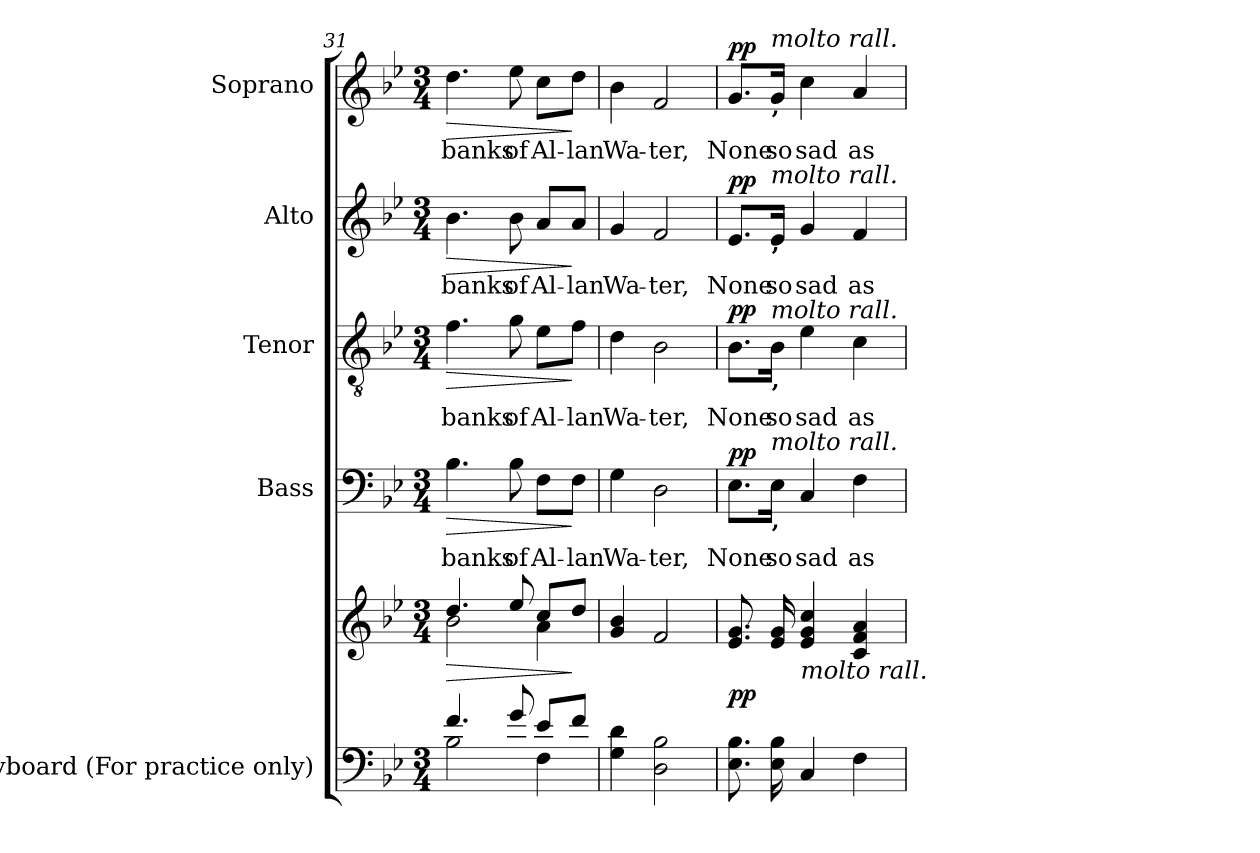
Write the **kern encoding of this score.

**kern	**kern	**dynam	**kern	**text	**dynam	**kern	**text	**dynam	**kern	**text	**dynam	**kern	**text	**dynam
*part5	*part5	*part5	*part4	*part4	*part4	*part3	*part3	*part3	*part2	*part2	*part2	*part1	*part1	*part1
*staff6	*staff5	*staff5/6	*staff4	*staff4	*staff4	*staff3	*staff3	*staff3	*staff2	*staff2	*staff2	*staff1	*staff1	*staff1
*I"Keyboard (For practice only)	*	*	*I"Bass	*	*	*I"Tenor	*	*	*I"Alto	*	*	*I"Soprano	*	*
*I'Kbd.	*	*	*I'B.	*	*	*I'T.	*	*	*I'A.	*	*	*I'S.	*	*
*clefF4	*clefG2	*	*clefF4	*	*	*clefGv2	*	*	*clefG2	*	*	*clefG2	*	*
*	*	*	*	*	*	*ITrd7c12	*	*	*	*	*	*	*	*
*k[b-e-]	*k[b-e-]	*	*k[b-e-]	*	*	*k[b-e-]	*	*	*k[b-e-]	*	*	*k[b-e-]	*	*
*B-:	*B-:	*	*B-:	*	*	*B-:	*	*	*B-:	*	*	*B-:	*	*
*M3/4	*M3/4	*	*M3/4	*	*	*M3/4	*	*	*M3/4	*	*	*M3/4	*	*
=31	=31	=31	=31	=31	=31	=31	=31	=31	=31	=31	=31	=31	=31	=31
*^	*	*	*	*	*	*	*	*	*	*	*	*	*	*
!	!	!	!LO:HP:b	!	!	!	!	!	!	!	!	!	!	!	!
*	*	*^	*	*	*	*	*	*	*	*	*	*	*	*	*
!	!	!	!	!	!	!LO:LY:b:color=#000000	!LO:HP:b	!	!	!	!	!	!	!	!	!
!	!	!	!	!	!	!	!	!	!LO:LY:b:color=#000000	!LO:HP:b	!	!	!	!	!	!
!	!	!	!	!	!	!	!	!	!	!	!	!LO:LY:b:color=#000000	!LO:HP:b	!	!	!
!	!	!	!	!	!	!	!	!	!	!	!	!	!	!	!LO:LY:b:color=#000000	!LO:HP:b
4.fi/	2B-i\	4.ddi/	2b-i\	>	4.B-i\	banks	>	4.Fi\	banks	>	4.b-i\	banks	>	4.ddi\	banks	>
!	!	!	!	!	!	!LO:LY:b:color=#000000	!	!	!	!	!	!	!	!	!	!
!	!	!	!	!	!	!	!	!	!LO:LY:b:color=#000000	!	!	!	!	!	!	!
!	!	!	!	!	!	!	!	!	!	!	!	!LO:LY:b:color=#000000	!	!	!	!
!	!	!	!	!	!	!	!	!	!	!	!	!	!	!	!LO:LY:b:color=#000000	!
8gi/	.	8ee-i/	.	.	8B-i\	of	.	8Gi\	of	.	8b-i\	of	.	8ee-i\	of	.
!	!	!	!	!	!	!LO:LY:b:color=#000000	!	!	!	!	!	!	!	!	!	!
!	!	!	!	!	!	!	!	!	!LO:LY:b:color=#000000	!	!	!	!	!	!	!
!	!	!	!	!	!	!	!	!	!	!	!	!LO:LY:b:color=#000000	!	!	!	!
!	!	!	!	!	!	!	!	!	!	!	!	!	!	!	!LO:LY:b:color=#000000	!
8e-i/L	4Fi\	8cci/L	4ai\	.	8Fi\L	Al-	.	8E-i\L	Al-	.	8ai/L	Al-	.	8cci\L	Al-	.
!	!	!	!	!	!	!LO:LY:b:color=#000000	!	!	!	!	!	!	!	!	!	!
!	!	!	!	!	!	!	!	!	!LO:LY:b:color=#000000	!	!	!	!	!	!	!
!	!	!	!	!	!	!	!	!	!	!	!	!LO:LY:b:color=#000000	!	!	!	!
!	!	!	!	!	!	!	!	!	!	!	!	!	!	!	!LO:LY:b:color=#000000	!
8fi/J	.	8ddi/J	.	]	8Fi\J	-lan	]	8Fi\J	-lan	]	8ai/J	-lan	]	8ddi\J	-lan	]
*v	*v	*	*	*	*	*	*	*	*	*	*	*	*	*	*	*
*	*v	*v	*	*	*	*	*	*	*	*	*	*	*	*	*
=32	=32	=32	=32	=32	=32	=32	=32	=32	=32	=32	=32	=32	=32	=32
!	!	!	!	!LO:LY:b:color=#000000	!	!	!	!	!	!	!	!	!	!
!	!	!	!	!	!	!	!LO:LY:b:color=#000000	!	!	!	!	!	!	!
!	!	!	!	!	!	!	!	!	!	!LO:LY:b:color=#000000	!	!	!	!
!	!	!	!	!	!	!	!	!	!	!	!	!	!LO:LY:b:color=#000000	!
4Gi\ 4di	4gi/ 4b-i	.	4Gi\	Wa-	.	4Di\	Wa-	.	4gi/	Wa-	.	4b-i\	Wa-	.
!	!	!	!	!LO:LY:b:color=#000000	!	!	!	!	!	!	!	!	!	!
!	!	!	!	!	!	!	!LO:LY:b:color=#000000	!	!	!	!	!	!	!
!	!	!	!	!	!	!	!	!	!	!LO:LY:b:color=#000000	!	!	!	!
!	!	!	!	!	!	!	!	!	!	!	!	!	!LO:LY:b:color=#000000	!
2Di\ 2B-i	2fi/	.	2Di\	-ter,	.	2BB-i\	-ter,	.	2fi/	-ter,	.	2fi/	-ter,	.
=33	=33	=33	=33	=33	=33	=33	=33	=33	=33	=33	=33	=33	=33	=33
!	!	!	!	!LO:LY:b:color=#000000	!	!	!	!	!	!	!	!	!	!
!	!	!	!	!	!	!	!LO:LY:b:color=#000000	!	!	!	!	!	!	!
!	!	!	!	!	!	!	!	!	!	!LO:LY:b:color=#000000	!	!	!	!
!	!	!	!	!	!	!	!	!	!	!	!	!	!LO:LY:b:color=#000000	!
8.E-i\ 8.B-i	8.e-i/ 8.gi	pp	8.E-i\L	None	pp	8.BB-i\L	None	pp	8.e-i/L	None	pp	8.gi/L	None	pp
!	!	!	!	!LO:LY:b:color=#000000	!	!	!	!	!	!	!	!	!	!
!	!	!	!	!	!	!	!LO:LY:b:color=#000000	!	!	!	!	!	!	!
!	!	!	!	!	!	!	!	!	!	!LO:LY:b:color=#000000	!	!	!	!
!	!	!	!	!	!	!	!	!	!	!	!	!LO:TX:b:B:t=’	!	!
!	!	!	!	!	!	!	!	!	!	!	!	!LO:TX:a:i:t=molto rall.	!	!
!	!	!	!	!	!	!	!	!	!LO:TX:b:B:t=’	!	!	!	!	!
!	!	!	!	!	!	!	!	!	!LO:TX:a:i:t=molto rall.	!	!	!	!	!
!	!	!	!	!	!	!LO:TX:b:B:t=’	!	!	!	!	!	!	!	!
!	!	!	!	!	!	!LO:TX:a:i:t=molto rall.	!	!	!	!	!	!	!	!
!	!	!	!LO:TX:b:B:t=’	!	!	!	!	!	!	!	!	!	!	!
!	!	!	!LO:TX:a:i:t=molto rall.	!	!	!	!	!	!	!	!	!	!	!
!	!	!	!	!	!	!	!	!	!	!	!	!	!LO:LY:b:color=#000000	!
16E-i\ 16B-i	16e-i/ 16gi	.	16E-i\Jk	so	.	16BB-i\Jk	so	.	16e-i/Jk	so	.	16gi/Jk	so	.
!	!	!	!	!LO:LY:b:color=#000000	!	!	!	!	!	!	!	!	!	!
!	!	!	!	!	!	!	!LO:LY:b:color=#000000	!	!	!	!	!	!	!
!	!	!	!	!	!	!	!	!	!	!LO:LY:b:color=#000000	!	!	!	!
!	!LO:TX:b:i:t=molto rall.	!	!	!	!	!	!	!	!	!	!	!	!	!
!	!	!	!	!	!	!	!	!	!	!	!	!	!LO:LY:b:color=#000000	!
4Ci/	4e-i/ 4gi 4cci	.	4Ci/	sad	.	4E-i\	sad	.	4gi/	sad	.	4cci\	sad	.
!	!	!	!	!LO:LY:b:color=#000000	!	!	!	!	!	!	!	!	!	!
!	!	!	!	!	!	!	!LO:LY:b:color=#000000	!	!	!	!	!	!	!
!	!	!	!	!	!	!	!	!	!	!LO:LY:b:color=#000000	!	!	!	!
!	!	!	!	!	!	!	!	!	!	!	!	!	!LO:LY:b:color=#000000	!
4Fi\	4ci/ 4fi 4ai	.	4Fi\	as	.	4Ci\	as	.	4fi/	as	.	4ai/	as	.
=	=	=	=	=	=	=	=	=	=	=	=	=	=	=
*-	*-	*-	*-	*-	*-	*-	*-	*-	*-	*-	*-	*-	*-	*-
